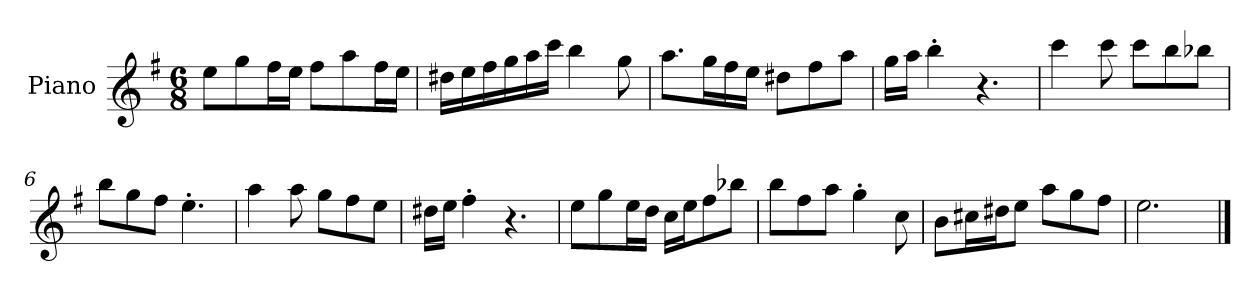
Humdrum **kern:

**kern
*part1
*staff1
*I"Piano
*I'Pno.
*clefG2
*k[f#]
*M6/8
*MM120
=1
8ee\L
8gg\
16ff#\L
16ee\JJ
8ff#\L
8aa\
16ff#\L
16ee\JJ
=2
16dd#X\LL
16ee\
16ff#\
16gg\
16aa\
16ccc\JJ
4bb\
8gg\
=3
8.aa\L
16gg\L
16ff#\
16ee\JJ
8dd#X\L
8ff#\
8aa\J
=4
16gg\LL
16aa\JJ
4bb'\
4.r
=5
4ccc\
8ccc\
8ccc\L
8bb\
8bb-X\J
=6
8bb\L
8gg\
8ff#\J
4.ee'\
!!LO:LB:g=z
=7
4aa\
8aa\
8gg\L
8ff#\
8ee\J
=8
16dd#X\LL
16ee\JJ
4ff#'\
4.r
=9
8ee\L
8gg\
16ee\L
16dd\JJ
16cc\LL
16ee\J
8ff#\
8bb-X\J
=10
8bb\L
8ff#\
8aa\J
4gg'\
8cc\
=11
8b\L
16cc#X\L
16dd#X\J
8ee\J
8aa\L
8gg\
8ff#\J
=12
2.ee\
==
*-
